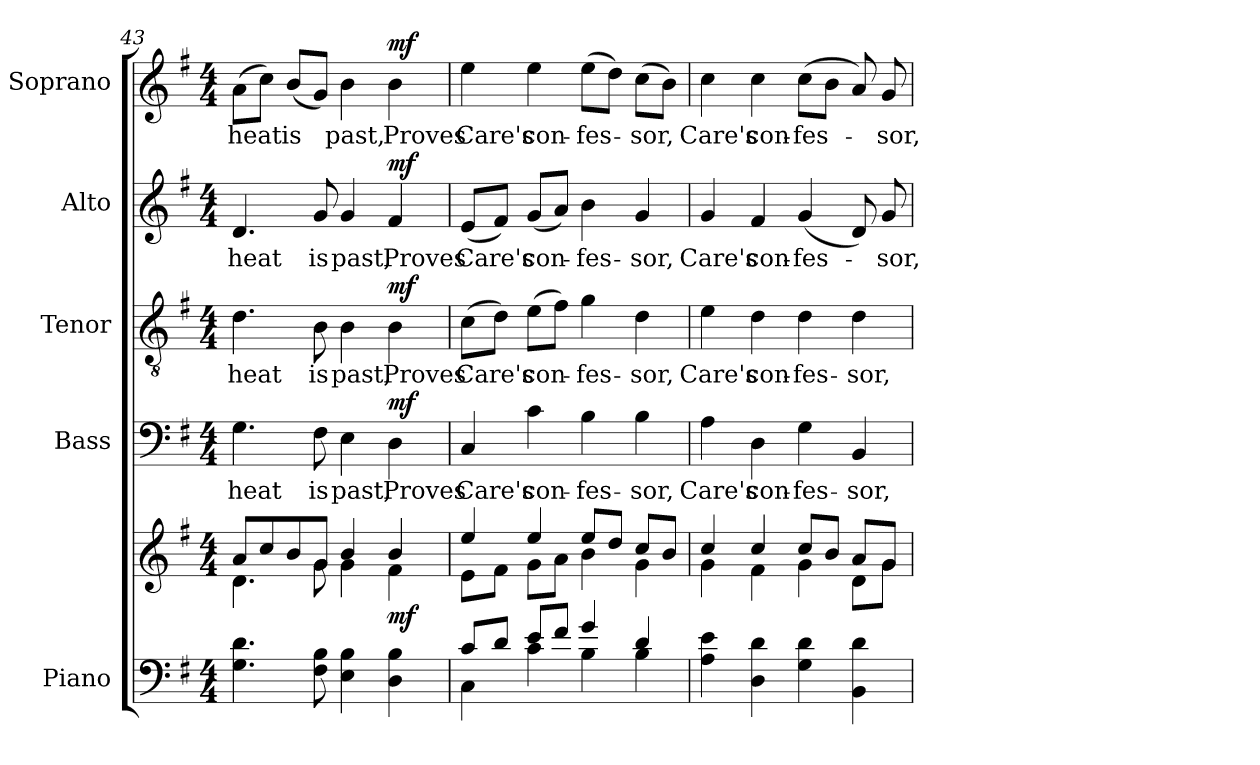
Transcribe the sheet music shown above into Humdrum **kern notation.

**kern	**kern	**dynam	**kern	**text	**dynam	**kern	**text	**dynam	**kern	**text	**dynam	**kern	**text	**dynam
*part5	*part5	*part5	*part4	*part4	*part4	*part3	*part3	*part3	*part2	*part2	*part2	*part1	*part1	*part1
*staff6	*staff5	*staff5/6	*staff4	*staff4	*staff4	*staff3	*staff3	*staff3	*staff2	*staff2	*staff2	*staff1	*staff1	*staff1
*I"Piano	*	*	*I"Bass	*	*	*I"Tenor	*	*	*I"Alto	*	*	*I"Soprano	*	*
*I'Pno.	*	*	*I'B.	*	*	*I'T.	*	*	*I'A.	*	*	*I'S.	*	*
!!LO:PB:g=z
*clefF4	*clefG2	*	*clefF4	*	*	*clefGv2	*	*	*clefG2	*	*	*clefG2	*	*
*	*	*	*	*	*	*ITrd7c12	*	*	*	*	*	*	*	*
*k[f#]	*k[f#]	*	*k[f#]	*	*	*k[f#]	*	*	*k[f#]	*	*	*k[f#]	*	*
*G:	*G:	*	*G:	*	*	*G:	*	*	*G:	*	*	*G:	*	*
*M4/4	*M4/4	*	*M4/4	*	*	*M4/4	*	*	*M4/4	*	*	*M4/4	*	*
=43	=43	=43	=43	=43	=43	=43	=43	=43	=43	=43	=43	=43	=43	=43
*	*^	*	*	*	*	*	*	*	*	*	*	*	*	*
!	!	!	!	!	!LO:LY:b:color=#000000	!	!	!	!	!	!	!	!	!	!
!	!	!	!	!	!	!	!	!LO:LY:b:color=#000000	!	!	!	!	!	!	!
!	!	!	!	!	!	!	!	!	!	!	!LO:LY:b:color=#000000	!	!	!	!
!	!	!	!	!	!	!	!	!	!	!	!	!	!	!LO:LY:b:color=#000000	!
4.Gi\ 4.di	8ai/L	4.di\	.	4.Gi\	heat	.	4.Di\	heat	.	4.di/	heat	.	(8ai\L	heat	.
.	8cci/	.	.	.	.	.	.	.	.	.	.	.	8cci\J)	.	.
!	!	!	!	!	!	!	!	!	!	!	!	!	!	!LO:LY:b:color=#000000	!
.	8bi/	.	.	.	.	.	.	.	.	.	.	.	(8bi/L	is	.
!	!	!	!	!	!LO:LY:b:color=#000000	!	!	!	!	!	!	!	!	!	!
!	!	!	!	!	!	!	!	!LO:LY:b:color=#000000	!	!	!	!	!	!	!
!	!	!	!	!	!	!	!	!	!	!	!LO:LY:b:color=#000000	!	!	!	!
8F#i\ 8Bi	8gi/J	8gi\	.	8F#i\	is	.	8BBi\	is	.	8gi/	is	.	8gi/J)	.	.
!	!	!	!	!	!LO:LY:b:color=#000000	!	!	!	!	!	!	!	!	!	!
!	!	!	!	!	!	!	!	!LO:LY:b:color=#000000	!	!	!	!	!	!	!
!	!	!	!	!	!	!	!	!	!	!	!LO:LY:b:color=#000000	!	!	!	!
!	!	!	!	!	!	!	!	!	!	!	!	!	!	!LO:LY:b:color=#000000	!
4Ei\ 4Bi	4bi/	4gi\	.	4Ei\	past,	.	4BBi\	past,	.	4gi/	past,	.	4bi\	past,	.
!	!	!	!	!	!LO:LY:b:color=#000000	!	!	!	!	!	!	!	!	!	!
!	!	!	!	!	!	!	!	!LO:LY:b:color=#000000	!	!	!	!	!	!	!
!	!	!	!	!	!	!	!	!	!	!	!LO:LY:b:color=#000000	!	!	!	!
!	!	!	!	!	!	!	!	!	!	!	!	!	!	!LO:LY:b:color=#000000	!
4Di\ 4Bi	4bi/	4f#i\	mf	4Di\	Proves	mf	4BBi\	Proves	mf	4f#i/	Proves	mf	4bi\	Proves	mf
=44	=44	=44	=44	=44	=44	=44	=44	=44	=44	=44	=44	=44	=44	=44	=44
*^	*	*	*	*	*	*	*	*	*	*	*	*	*	*	*
!	!	!	!	!	!	!LO:LY:b:color=#000000	!	!	!	!	!	!	!	!	!	!
!	!	!	!	!	!	!	!	!	!LO:LY:b:color=#000000	!	!	!	!	!	!	!
!	!	!	!	!	!	!	!	!	!	!	!	!LO:LY:b:color=#000000	!	!	!	!
!	!	!	!	!	!	!	!	!	!	!	!	!	!	!	!LO:LY:b:color=#000000	!
8ci/L	4Ci\	4eei/	8ei\L	.	4Ci/	Care's	.	(8Ci\L	Care's	.	(8ei/L	Care's	.	4eei\	Care's	.
8di/J	.	.	8f#i\J	.	.	.	.	8Di\J)	.	.	8f#i/J)	.	.	.	.	.
!	!	!	!	!	!	!LO:LY:b:color=#000000	!	!	!	!	!	!	!	!	!	!
!	!	!	!	!	!	!	!	!	!LO:LY:b:color=#000000	!	!	!	!	!	!	!
!	!	!	!	!	!	!	!	!	!	!	!	!LO:LY:b:color=#000000	!	!	!	!
!	!	!	!	!	!	!	!	!	!	!	!	!	!	!	!LO:LY:b:color=#000000	!
8ei/L	4ci\	4eei/	8gi\L	.	4ci\	con-	.	(8Ei\L	con-	.	(8gi/L	con-	.	4eei\	con-	.
8f#i/J	.	.	8ai\J	.	.	.	.	8F#i\J)	.	.	8ai/J)	.	.	.	.	.
!	!	!	!	!	!	!LO:LY:b:color=#000000	!	!	!	!	!	!	!	!	!	!
!	!	!	!	!	!	!	!	!	!LO:LY:b:color=#000000	!	!	!	!	!	!	!
!	!	!	!	!	!	!	!	!	!	!	!	!LO:LY:b:color=#000000	!	!	!	!
!	!	!	!	!	!	!	!	!	!	!	!	!	!	!	!LO:LY:b:color=#000000	!
4gi/	4Bi\	8eei/L	4bi\	.	4Bi\	-fes-	.	4Gi\	-fes-	.	4bi\	-fes-	.	(8eei\L	-fes-	.
.	.	8ddi/J	.	.	.	.	.	.	.	.	.	.	.	8ddi\J)	.	.
!	!	!	!	!	!	!LO:LY:b:color=#000000	!	!	!	!	!	!	!	!	!	!
!	!	!	!	!	!	!	!	!	!LO:LY:b:color=#000000	!	!	!	!	!	!	!
!	!	!	!	!	!	!	!	!	!	!	!	!LO:LY:b:color=#000000	!	!	!	!
!	!	!	!	!	!	!	!	!	!	!	!	!	!	!	!LO:LY:b:color=#000000	!
4di/	4Bi\	8cci/L	4gi\	.	4Bi\	-sor,	.	4Di\	-sor,	.	4gi/	-sor,	.	(8cci\L	-sor,	.
.	.	8bi/J	.	.	.	.	.	.	.	.	.	.	.	8bi\J)	.	.
*v	*v	*	*	*	*	*	*	*	*	*	*	*	*	*	*	*
=45	=45	=45	=45	=45	=45	=45	=45	=45	=45	=45	=45	=45	=45	=45	=45
!	!	!	!	!	!LO:LY:b:color=#000000	!	!	!	!	!	!	!	!	!	!
!	!	!	!	!	!	!	!	!LO:LY:b:color=#000000	!	!	!	!	!	!	!
!	!	!	!	!	!	!	!	!	!	!	!LO:LY:b:color=#000000	!	!	!	!
!	!	!	!	!	!	!	!	!	!	!	!	!	!	!LO:LY:b:color=#000000	!
4Ai\ 4ei	4cci/	4gi\	.	4Ai\	Care's	.	4Ei\	Care's	.	4gi/	Care's	.	4cci\	Care's	.
!	!	!	!	!	!LO:LY:b:color=#000000	!	!	!	!	!	!	!	!	!	!
!	!	!	!	!	!	!	!	!LO:LY:b:color=#000000	!	!	!	!	!	!	!
!	!	!	!	!	!	!	!	!	!	!	!LO:LY:b:color=#000000	!	!	!	!
!	!	!	!	!	!	!	!	!	!	!	!	!	!	!LO:LY:b:color=#000000	!
4Di\ 4di	4cci/	4f#i\	.	4Di\	con-	.	4Di\	con-	.	4f#i/	con-	.	4cci\	con-	.
!	!	!	!	!	!LO:LY:b:color=#000000	!	!	!	!	!	!	!	!	!	!
!	!	!	!	!	!	!	!	!LO:LY:b:color=#000000	!	!	!	!	!	!	!
!	!	!	!	!	!	!	!	!	!	!	!LO:LY:b:color=#000000	!	!	!	!
!	!	!	!	!	!	!	!	!	!	!	!	!	!	!LO:LY:b:color=#000000	!
4Gi\ 4di	8cci/L	4gi\	.	4Gi\	-fes-	.	4Di\	-fes-	.	(4gi/	-fes-	.	(8cci\L	-fes-	.
.	8bi/J	.	.	.	.	.	.	.	.	.	.	.	8bi\J	.	.
!	!	!	!	!	!LO:LY:b:color=#000000	!	!	!	!	!	!	!	!	!	!
!	!	!	!	!	!	!	!	!LO:LY:b:color=#000000	!	!	!	!	!	!	!
4BBi\ 4di	8ai/L	8di\L	.	4BBi/	-sor,	.	4Di\	-sor,	.	8di/)	.	.	8ai/)	.	.
!	!	!	!	!	!	!	!	!	!	!	!LO:LY:b:color=#000000	!	!	!	!
!	!	!	!	!	!	!	!	!	!	!	!	!	!	!LO:LY:b:color=#000000	!
.	8gi/J	8gi\J	.	.	.	.	.	.	.	8gi/	-sor,	.	8gi/	-sor,	.
*	*v	*v	*	*	*	*	*	*	*	*	*	*	*	*	*
=	=	=	=	=	=	=	=	=	=	=	=	=	=	=
*-	*-	*-	*-	*-	*-	*-	*-	*-	*-	*-	*-	*-	*-	*-
